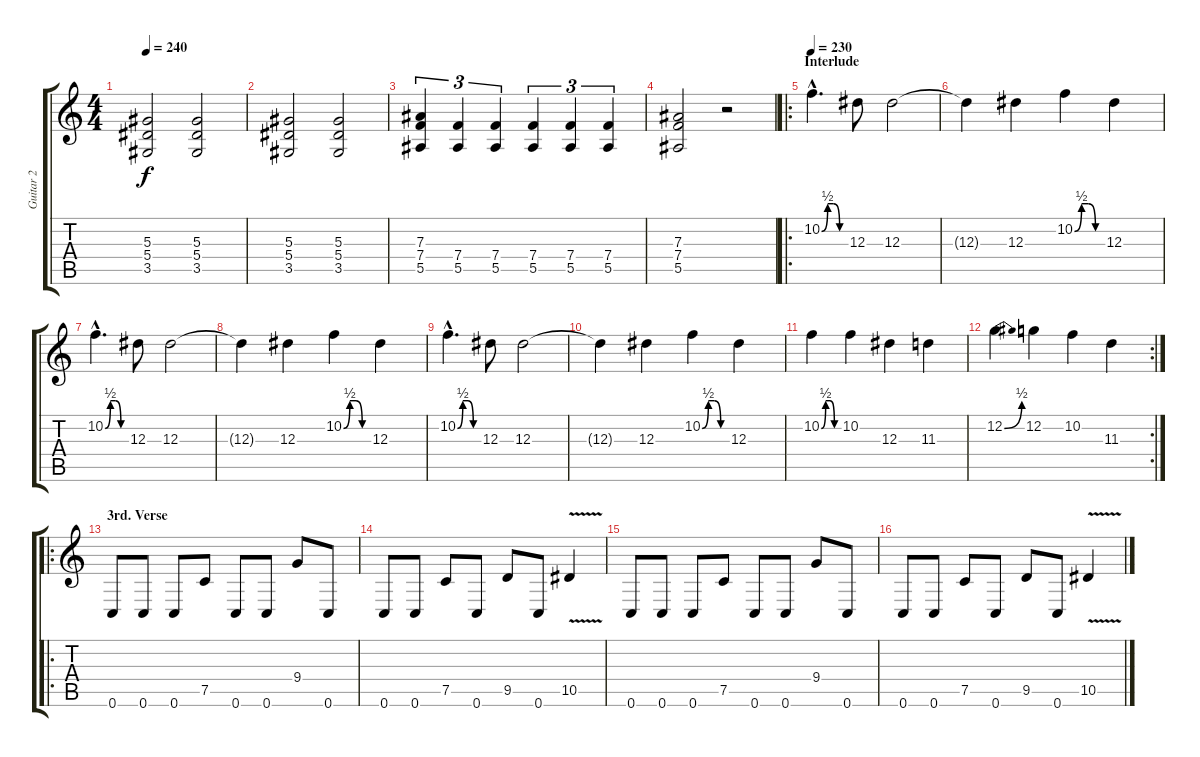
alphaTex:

\track ("Guitar 2" "Guitar 2") {instrument overdrivenguitar}
\staff {score tabs}
\tuning (C4 G3 Eb3 Bb2 F2 C2) {hide}
\ts (4 4)
\tempo 240
\clef g2
\ks c
(5.3 5.4 3.5).2{dy f} (5.3 5.4 3.5).2 |
(5.3 5.4 3.5).2 (5.3 5.4 3.5).2 |
(7.3 7.4 5.5).4{tu (3 2)} (7.4 5.5).4{tu (3 2)} (7.4 5.5).4{tu (3 2)} (7.4 5.5).4{tu (3 2)} (7.4 5.5).4{tu (3 2)} (7.4 5.5).4{tu (3 2)} |
(7.3 7.4 5.5).2 r.2 |
\ro
\section ("" "Interlude")
\tempo 230
10.2{be (custom 0 0 15 2 30 2 45 0 60 0) hac}.4{d} 12.3.8 12.3.2 |
12.3{t}.4 12.3.4 10.2{be (custom 0 0 15 2 30 2 45 0 60 0)}.4 12.3.4 |
10.2{be (custom 0 0 15 2 30 2 45 0 60 0) hac}.4{d} 12.3.8 12.3.2 |
12.3{t}.4 12.3.4 10.2{be (custom 0 0 15 2 30 2 45 0 60 0)}.4 12.3.4 |
10.2{be (custom 0 0 15 2 30 2 45 0 60 0) hac}.4{d} 12.3.8 12.3.2 |
12.3{t}.4 12.3.4 10.2{be (custom 0 0 15 2 30 2 45 0 60 0)}.4 12.3.4 |
10.2{be (custom 0 0 15 2 30 2 45 0 60 0)}.4 10.2.4 12.3.4 11.3.4 |
\rc 2
12.2{be (bend 0 0 60 2)}.4 12.2.4 10.2.4 11.3.4 |
\ro
\section ("" "3rd. Verse")
0.6.8 0.6.8 0.6.8 7.5.8 0.6.8 0.6.8 9.4.8 0.6.8 |
0.6.8 0.6.8 7.5.8 0.6.8 9.5.8 0.6.8 10.5{v}.4 |
0.6.8 0.6.8 0.6.8 7.5.8 0.6.8 0.6.8 9.4.8 0.6.8 |
0.6.8 0.6.8 7.5.8 0.6.8 9.5.8 0.6.8 10.5{v}.4
